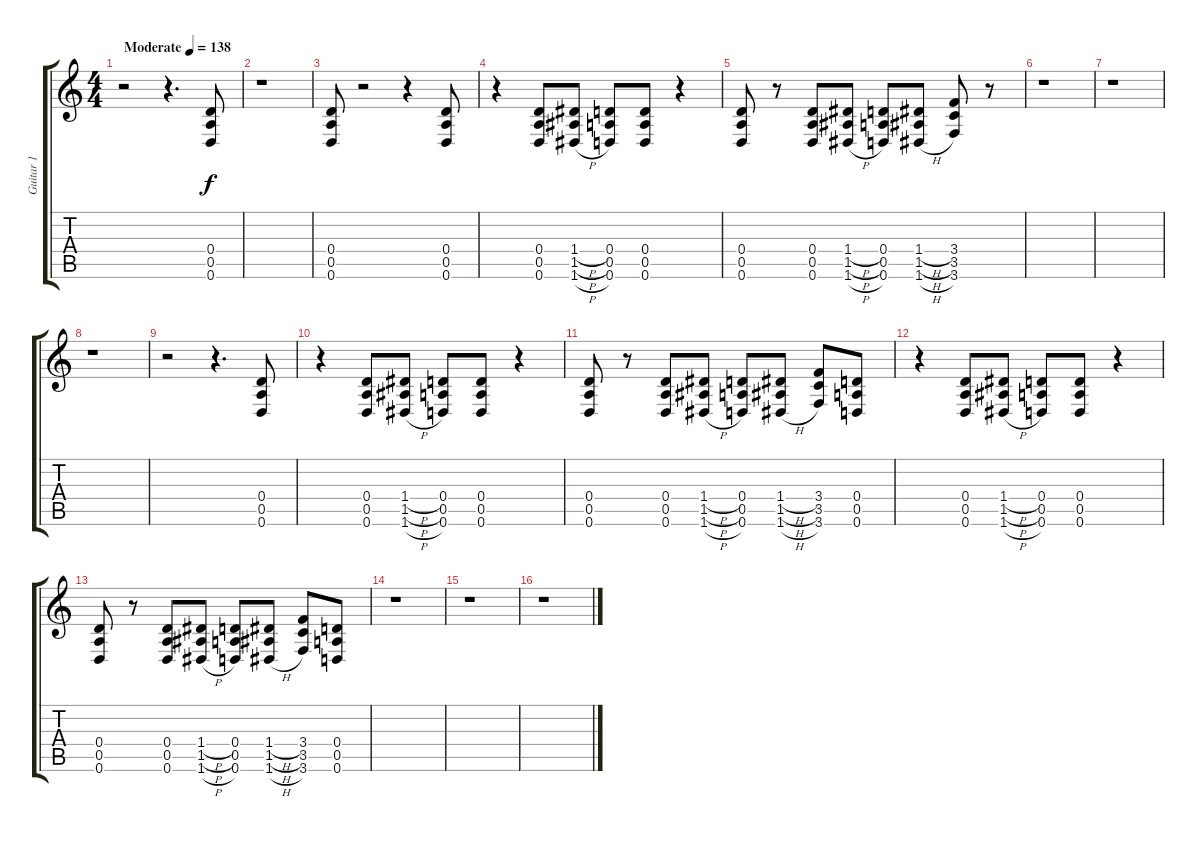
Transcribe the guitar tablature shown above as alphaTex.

\track ("Guitar 1" "Guitar 1") {instrument overdrivenguitar}
\staff {score tabs}
\tuning (E4 B3 G3 D3 A2 D2) {hide}
\ts (4 4)
\tempo (138 "Moderate")
\clef g2
\ks c
r.2{dy f instrument overdrivenguitar} r.4{d} (0.4 0.5 0.6).8 |
r.1 |
(0.4 0.5 0.6).8 r.2 r.4 (0.4 0.5 0.6).8 |
r.4 (0.4 0.5 0.6).8 (1.4{h} 1.5{h} 1.6{h}).8 (0.4 0.5 0.6).8 (0.4 0.5 0.6).8 r.4 |
(0.4 0.5 0.6).8 r.8 (0.4 0.5 0.6).8 (1.4{h} 1.5{h} 1.6{h}).8 (0.4 0.5 0.6).8 (1.4{h} 1.5{h} 1.6{h}).8 (3.4 3.5 3.6).8 r.8 |
r.1 |
r.1 |
r.1 |
r.2 r.4{d} (0.4 0.5 0.6).8 |
r.4 (0.4 0.5 0.6).8 (1.4{h} 1.5{h} 1.6{h}).8 (0.4 0.5 0.6).8 (0.4 0.5 0.6).8 r.4 |
(0.4 0.5 0.6).8 r.8 (0.4 0.5 0.6).8 (1.4{h} 1.5{h} 1.6{h}).8 (0.4 0.5 0.6).8 (1.4{h} 1.5{h} 1.6{h}).8 (3.4 3.5 3.6).8 (0.4 0.5 0.6).8 |
r.4 (0.4 0.5 0.6).8 (1.4{h} 1.5{h} 1.6{h}).8 (0.4 0.5 0.6).8 (0.4 0.5 0.6).8 r.4 |
(0.4 0.5 0.6).8 r.8 (0.4 0.5 0.6).8 (1.4{h} 1.5{h} 1.6{h}).8 (0.4 0.5 0.6).8 (1.4{h} 1.5{h} 1.6{h}).8 (3.4 3.5 3.6).8 (0.4 0.5 0.6).8 |
r.1 |
r.1 |
r.1
